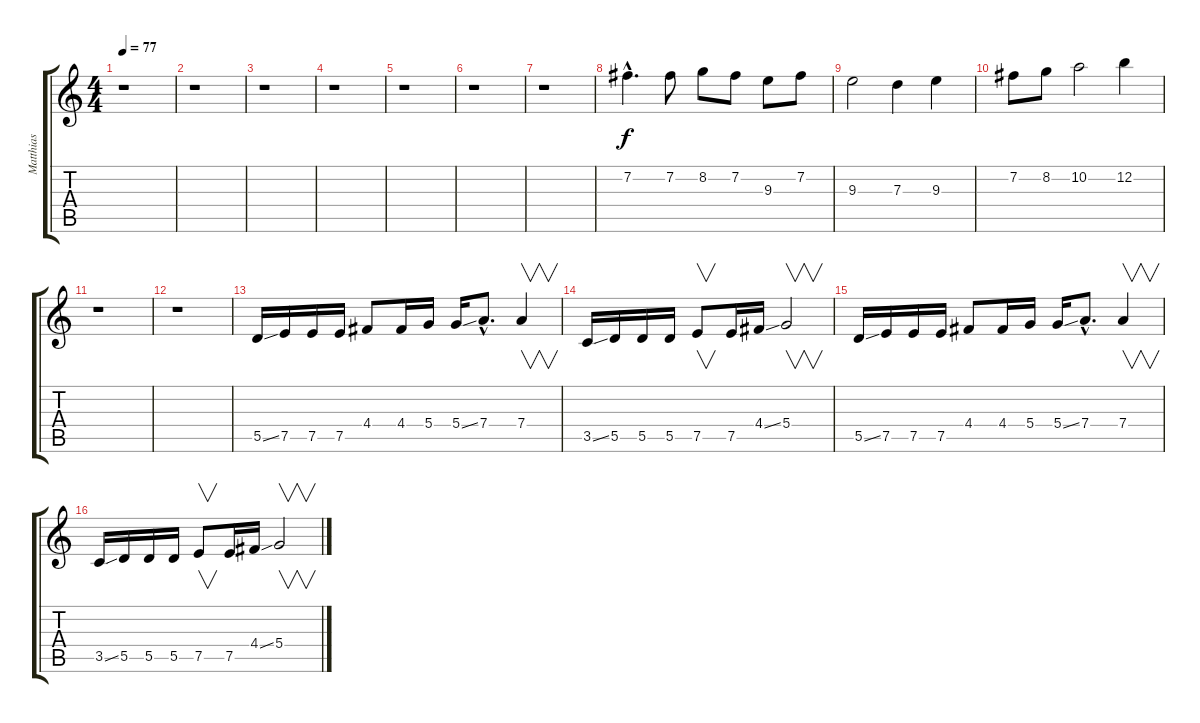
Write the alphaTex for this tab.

\track ("Matthias" "Matthias") {instrument distortionguitar}
\staff {score tabs}
\tuning (E4 B3 G3 D3 A2 E2) {hide}
\ts (4 4)
\tempo 77
\clef g2
\ks c
r.1{dy f} |
r.1 |
r.1 |
r.1 |
r.1 |
r.1 |
r.1 |
7.2{hac}.4{d} 7.2.8 8.2.8 7.2.8 9.3.8 7.2.8 |
9.3.2 7.3.4 9.3.4 |
7.2.8 8.2.8 10.2.2 12.2.4 |
r.1 |
r.1 |
5.5{ss}.16 7.5.16 7.5.16 7.5.16 4.4.8 4.4.16 5.4.16 5.4{ss}.16 7.4{hac}.8{d} 7.4.4{v} |
3.5{ss}.16 5.5.16 5.5.16 5.5.16 7.5.8{v} 7.5.16 4.4{ss}.16 5.4.2{v} |
5.5{ss}.16 7.5.16 7.5.16 7.5.16 4.4.8 4.4.16 5.4.16 5.4{ss}.16 7.4{hac}.8{d} 7.4.4{v} |
3.5{ss}.16 5.5.16 5.5.16 5.5.16 7.5.8{v} 7.5.16 4.4{ss}.16 5.4.2{v}
